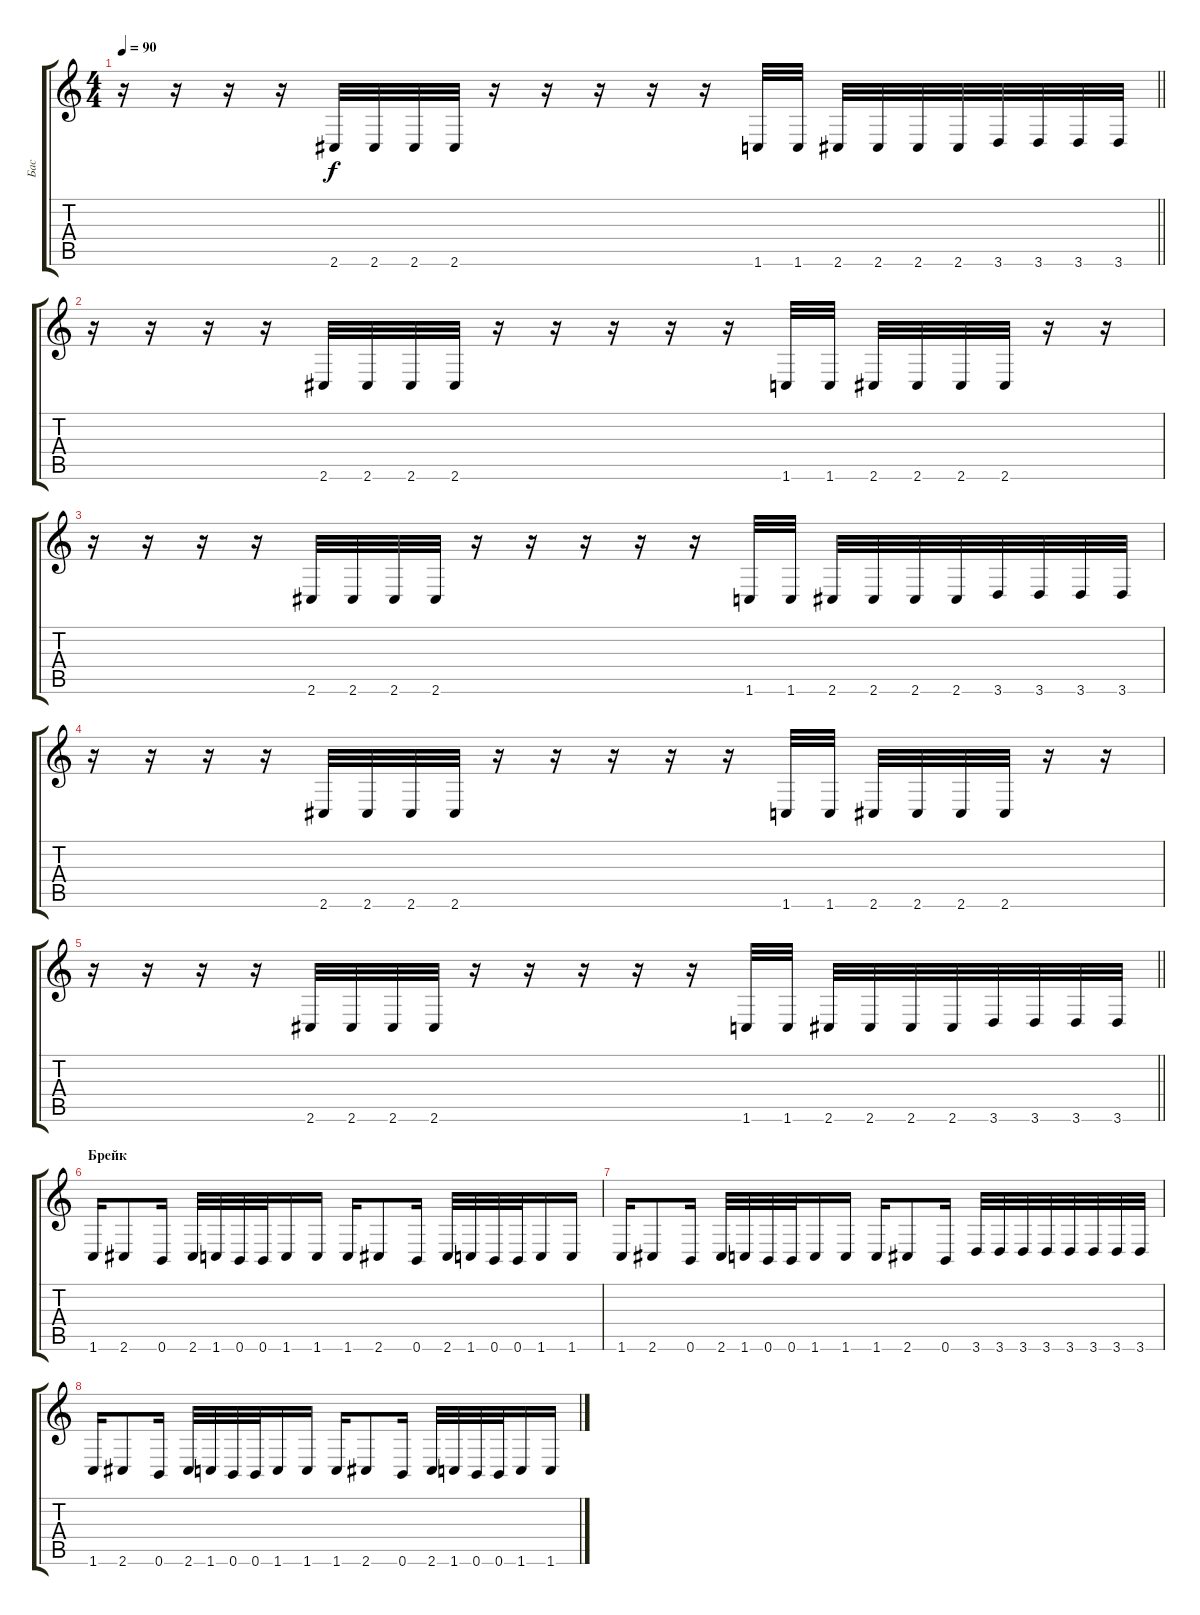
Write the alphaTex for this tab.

\track ("Бас" "Бас") {instrument electricbasspick}
\staff {score tabs}
\tuning (Db4 Ab3 E3 B2 Gb2 B1) {hide}
\ts (4 4)
\tempo 90
\clef g2
\barLineRight lightlight
\ks c
r.16{dy f} r.16 r.16 r.16 2.6.32 2.6.32 2.6.32 2.6.32 r.16 r.16 r.16 r.16 r.16 1.6.32 1.6.32 2.6.32 2.6.32 2.6.32 2.6.32 3.6.32 3.6.32 3.6.32 3.6.32 |
r.16 r.16 r.16 r.16 2.6.32 2.6.32 2.6.32 2.6.32 r.16 r.16 r.16 r.16 r.16 1.6.32 1.6.32 2.6.32 2.6.32 2.6.32 2.6.32 r.16 r.16 |
r.16 r.16 r.16 r.16 2.6.32 2.6.32 2.6.32 2.6.32 r.16 r.16 r.16 r.16 r.16 1.6.32 1.6.32 2.6.32 2.6.32 2.6.32 2.6.32 3.6.32 3.6.32 3.6.32 3.6.32 |
r.16 r.16 r.16 r.16 2.6.32 2.6.32 2.6.32 2.6.32 r.16 r.16 r.16 r.16 r.16 1.6.32 1.6.32 2.6.32 2.6.32 2.6.32 2.6.32 r.16 r.16 |
\barLineRight lightlight
r.16 r.16 r.16 r.16 2.6.32 2.6.32 2.6.32 2.6.32 r.16 r.16 r.16 r.16 r.16 1.6.32 1.6.32 2.6.32 2.6.32 2.6.32 2.6.32 3.6.32 3.6.32 3.6.32 3.6.32 |
\section ("" "Брейк")
1.6.16 2.6.8 0.6.16 2.6.32 1.6.32 0.6.32 0.6.32 1.6.16 1.6.16 1.6.16 2.6.8 0.6.16 2.6.32 1.6.32 0.6.32 0.6.32 1.6.16 1.6.16 |
1.6.16 2.6.8 0.6.16 2.6.32 1.6.32 0.6.32 0.6.32 1.6.16 1.6.16 1.6.16 2.6.8 0.6.16 3.6.32 3.6.32 3.6.32 3.6.32 3.6.32 3.6.32 3.6.32 3.6.32 |
1.6.16 2.6.8 0.6.16 2.6.32 1.6.32 0.6.32 0.6.32 1.6.16 1.6.16 1.6.16 2.6.8 0.6.16 2.6.32 1.6.32 0.6.32 0.6.32 1.6.16 1.6.16
